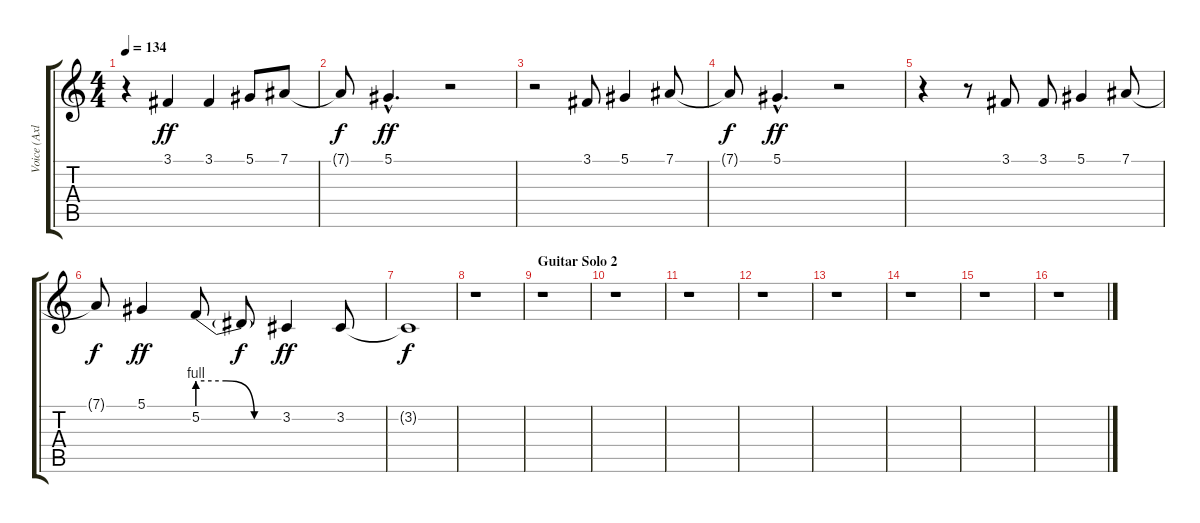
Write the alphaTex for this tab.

\track ("Voice (Axl)" "Voice (Axl") {instrument lead2sawtooth}
\staff {score tabs}
\tuning (Eb4 Bb3 Gb3 Db3 Ab2 Eb2) {hide}
\ts (4 4)
\tempo 134
\clef g2
\ks c
r.4{dy ff} 3.1.4 3.1.4 5.1.8 7.1.8 |
7.1{t}.8{dy f} 5.1{hac}.4{d dy ff} r.2 |
r.2 3.1.8 5.1.4 7.1.8 |
7.1{t}.8{dy f} 5.1{hac}.4{d dy ff} r.2 |
r.4 r.8 3.1.8 3.1.8 5.1.4 7.1.8 |
7.1{t}.8{dy f} 5.1.4{dy ff} 5.2{be (custom 0 4 20 4 40 0 60 0)}.8 5.2{t}.8{dy f} 3.2.4{dy ff} 3.2.8 |
3.2{t}.1{dy f} |
r.1 |
\section ("" "Guitar Solo 2")
r.1 |
r.1 |
r.1 |
r.1 |
r.1 |
r.1 |
r.1 |
r.1
